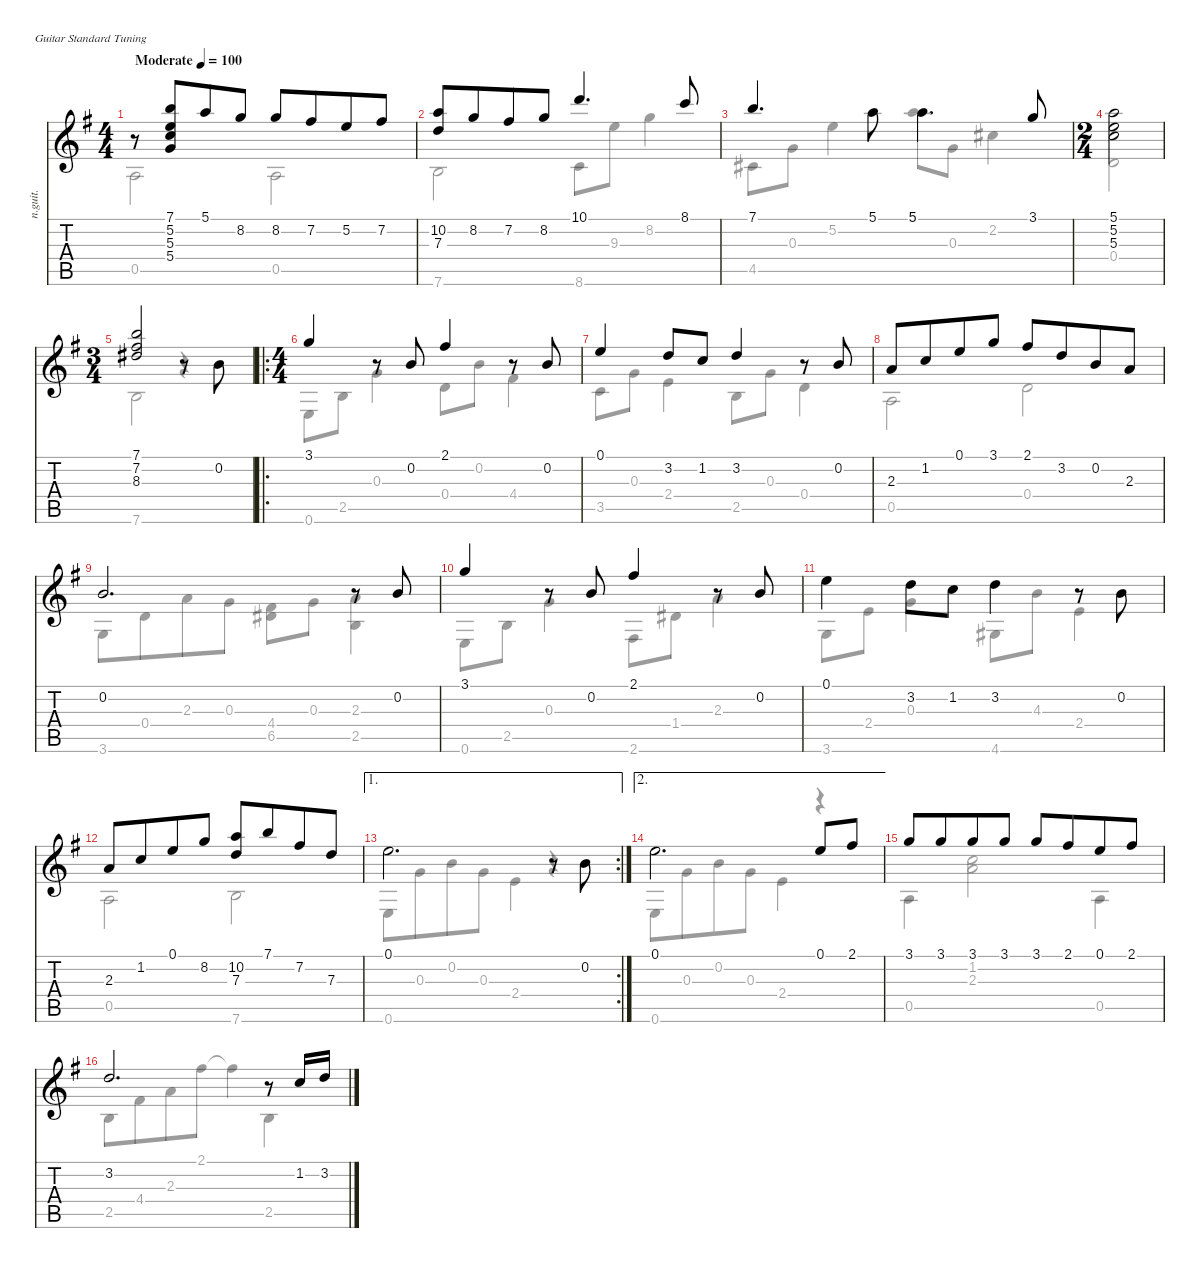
\defaultSystemsLayout 4
\hideDynamics
\bracketExtendMode nobrackets
\otherSystemsTrackNameOrientation horizontal
\track ("音轨 1" "n.guit.") {instrument acousticguitarnylon}
\staff {score tabs}
\tuning (E4 B3 G3 D3 A2 E2)
\voice
\ts (4 4)
\beaming (8 2 2 2 2)
\tempo (100 "Moderate")
\clef g2
\ks g
r.8{dy f instrument acousticguitarnylon beam split} (7.1 5.2 5.3 5.4).8{beam merge} 5.1.8{beam merge} 8.2.8{beam split} 8.2.8{beam merge} 7.2.8{beam merge} 5.2.8{beam merge} 7.2.8 |
(10.2 7.3).8 8.2.8{beam merge} 7.2.8 8.2.8 10.1.4{d} 8.1.8 |
7.1.4{d} 5.1.8 5.1.4{d beam invert} 3.1.8 |
\ts (2 4)
\beaming (8 2 2)
(5.1 5.2 5.3).2{beam invert} |
\ts (3 4)
\beaming (8 2 2 2)
(7.1 7.2 8.3).2 r.8 0.2.8{beam invert} |
\ro
\ts (4 4)
\beaming (8 2 2 2 2)
3.1.4 r.8 0.2.8 2.1.4 r.8 0.2.8 |
0.1.4 3.2.8 1.2.8 3.2.4 r.8 0.2.8 |
2.3.8 1.2.8{beam merge} 0.1.8 3.1.8{beam split} 2.1.8 3.2.8{beam merge} 0.2.8 2.3.8 |
0.2.2{d} r.8 0.2.8 |
3.1.4 r.8 0.2.8 2.1.4 r.8 0.2.8 |
0.1.4{beam invert} 3.2.8 1.2.8 3.2.4{beam invert} r.8 0.2.8{beam invert} |
2.3.8 1.2.8{beam merge} 0.1.8 8.2.8 (10.2 7.3).8 7.1.8{beam merge} 7.2.8 7.3.8 |
\ae 1
\rc 2
0.1.2{d beam invert} r.8 0.2.8{beam invert} |
\ae 2
0.1.2{d beam invert} 0.1.8 2.1.8 |
3.1.8 3.1.8{beam merge} 3.1.8 3.1.8 3.1.8 2.1.8{beam merge} 0.1.8 2.1.8 |
3.2.2{d} r.8 1.2.16 3.2.16
\voice
\clef g2
\ottava regular
\simile none
\ks g
0.5.2{dy f} 0.5.2 |
7.6.2 8.6.8 9.3.8 8.2.4 |
4.5.8 0.3.8 5.2.4 5.1.8 0.3.8 2.2.4 |
0.4.2 |
7.6.2 r.4 |
0.6.8 2.5.8 0.3.4 0.4.8 0.2.8 4.4.4 |
3.5.8 0.3.8 2.4.4 2.5.8 0.3.8 0.4.4 |
0.5.2 0.4.2 |
3.6.8 0.4.8{beam merge} 2.3.8 0.3.8 (4.4 6.5).8 0.3.8 (2.3 2.5).4 |
0.6.8 2.5.8 0.3.4 2.6.8 1.4.8 2.3.4 |
3.6.8 2.4.8 0.3.4 4.6.8 4.3.8 2.4.4 |
0.5.2 7.6.2 |
0.6.8 0.3.8{beam merge} 0.2.8 0.3.8 2.4.4 r.4 |
0.6.8 0.3.8{beam merge} 0.2.8 0.3.8 2.4.4 r.4 |
0.5.4 (1.2 2.3).2 0.5.4 |
2.5.8{beam merge} 4.4.8{beam merge} 2.3.8{beam merge} 2.1.8 2.1{t}.4 2.5.4
